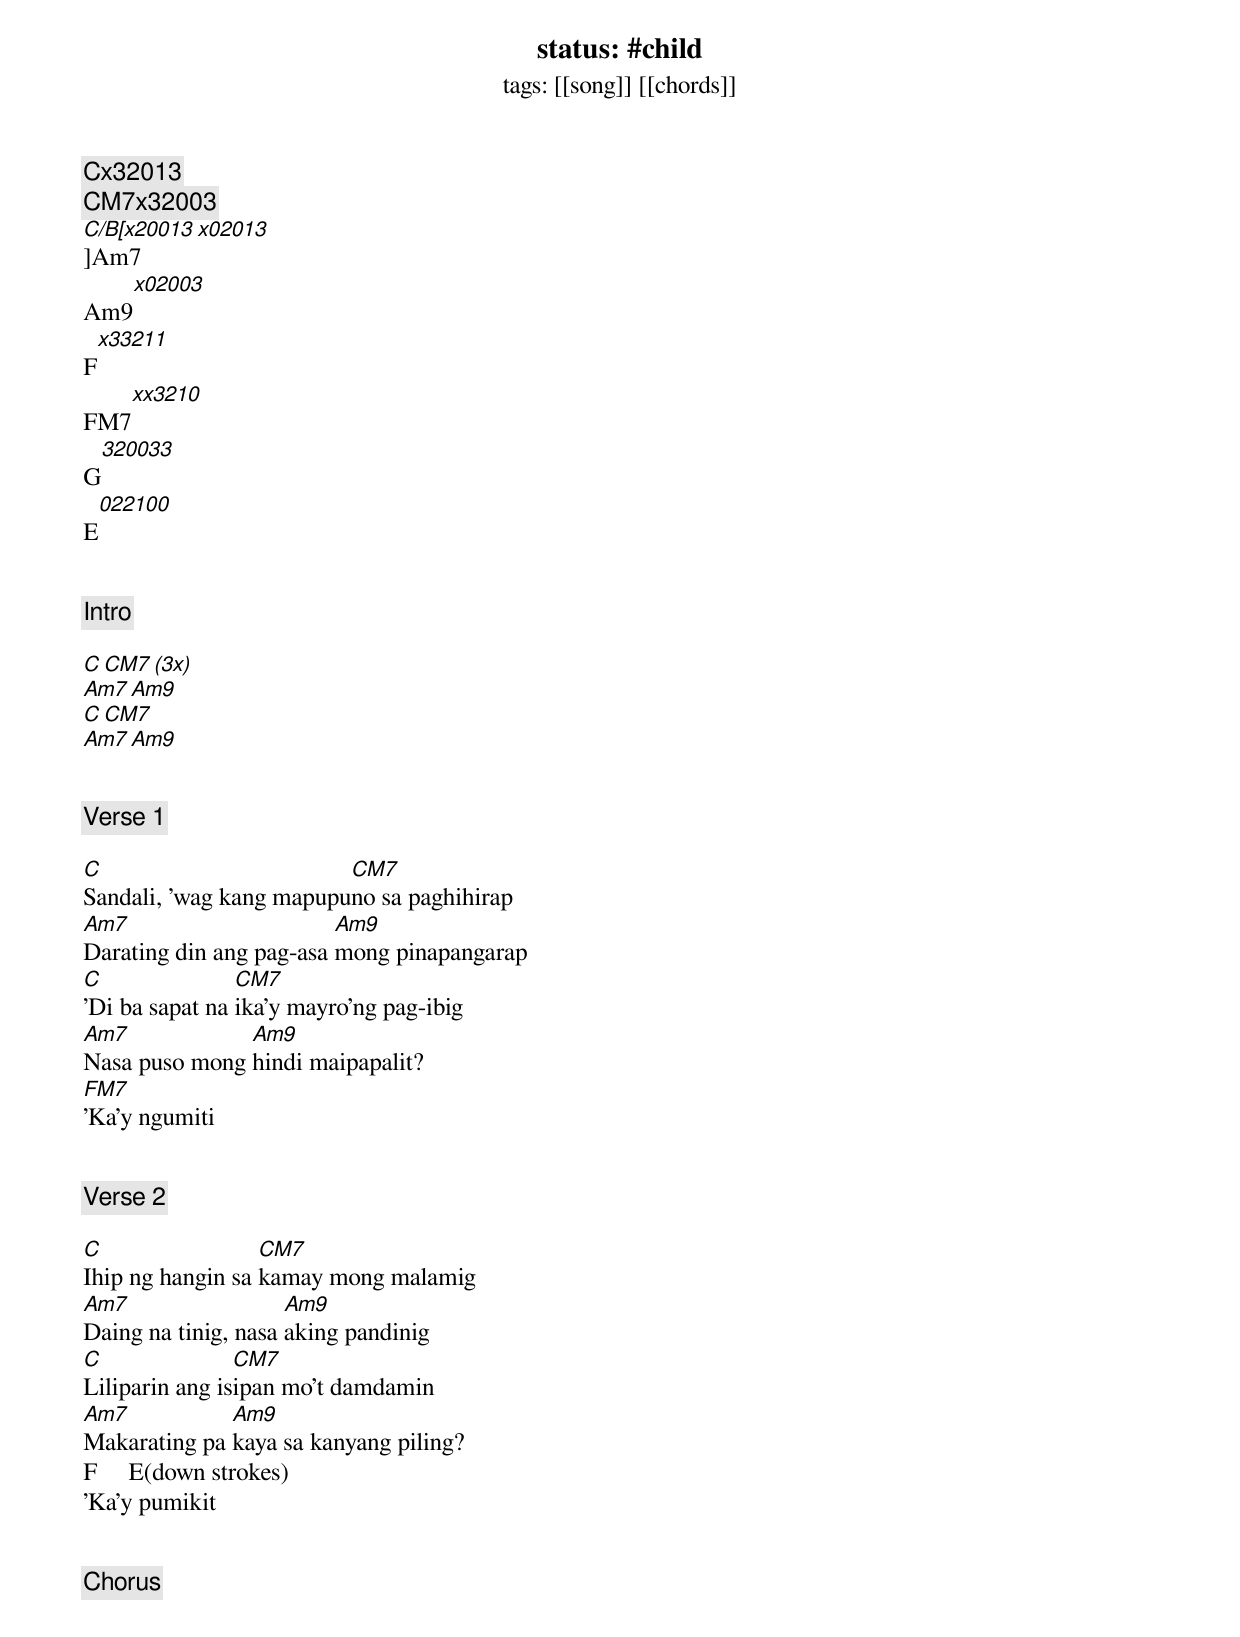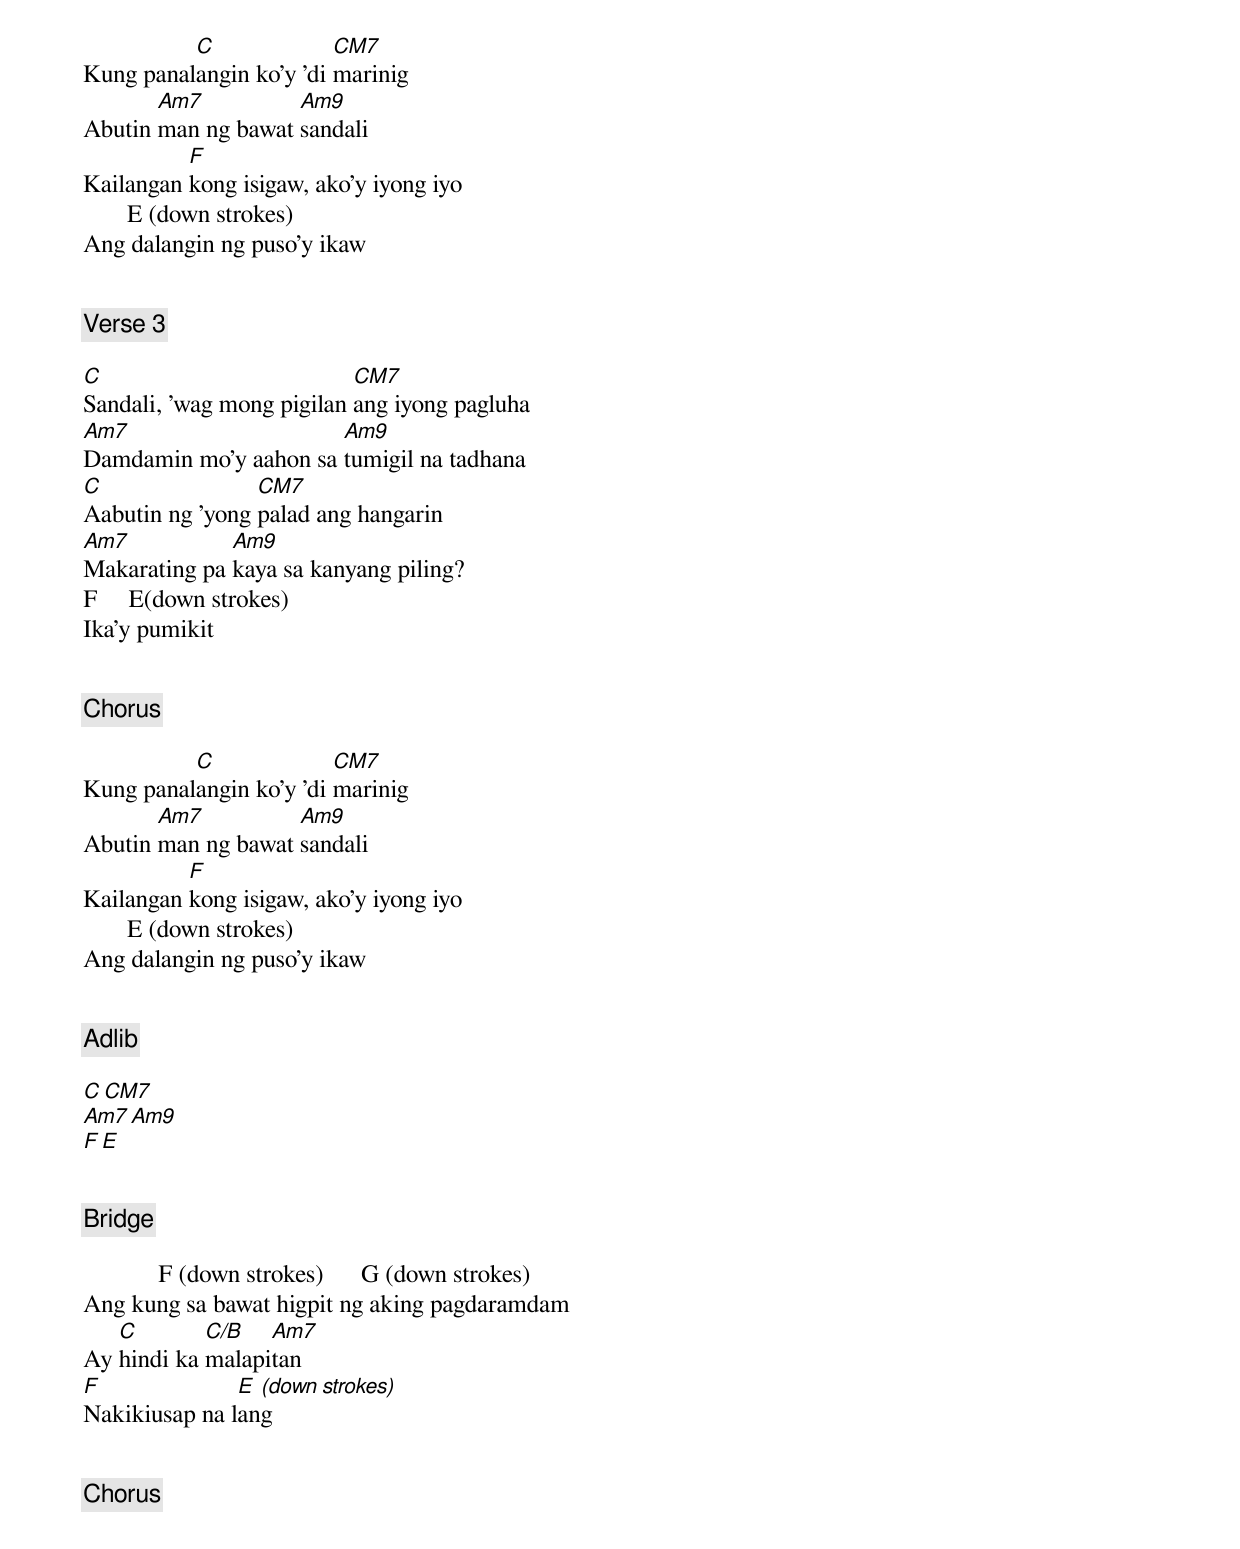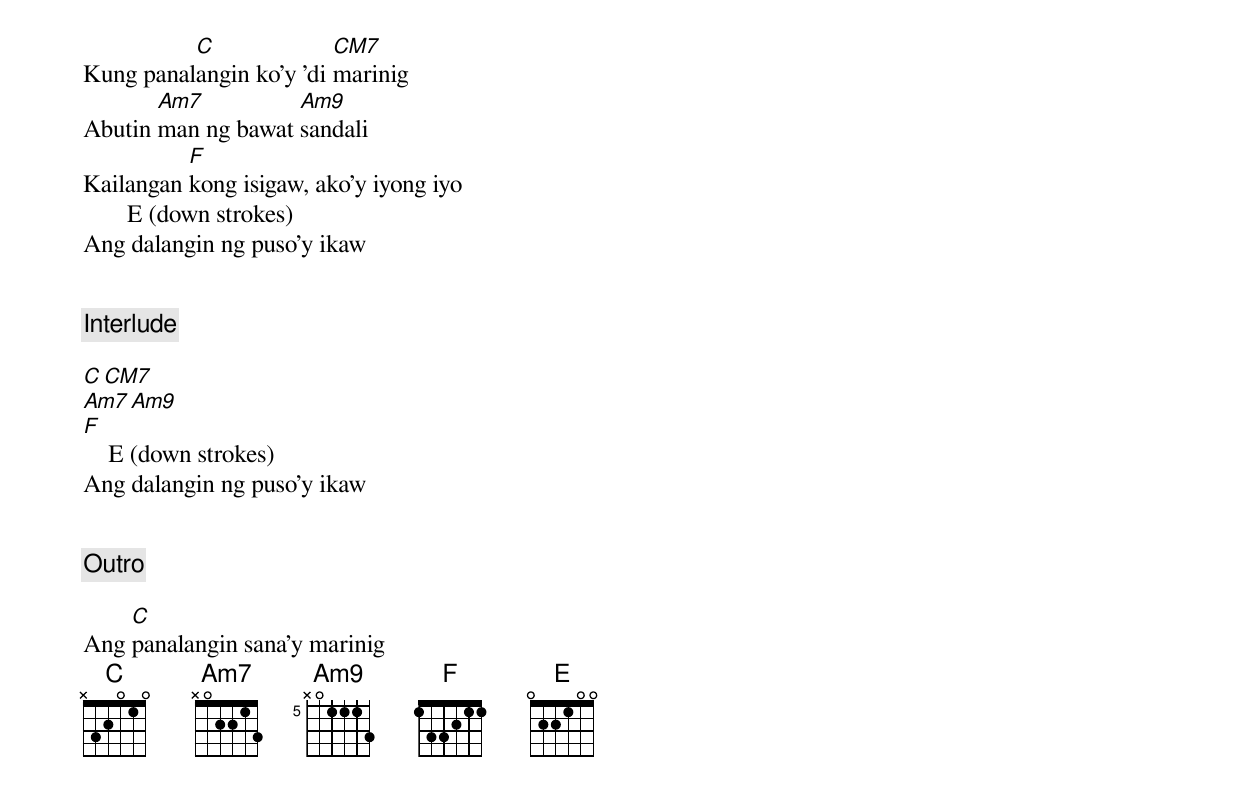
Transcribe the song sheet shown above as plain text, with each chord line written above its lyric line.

status: #child
tags: [[song]] [[chords]]

C[x32013]
CM7[x32003]
C/B[x20013]
Am7[x02013]
Am9[x02003]
F[x33211]
FM7[xx3210]
G[320033]
E[022100]


[Intro]

C CM7 (3x)
Am7 Am9
C CM7
Am7 Am9


[Verse 1]

C                        CM7
Sandali, 'wag kang mapupuno sa paghihirap
Am7                      Am9
Darating din ang pag-asa mong pinapangarap
C               CM7
'Di ba sapat na ika'y mayro'ng pag-ibig
Am7            Am9
Nasa puso mong hindi maipapalit?
FM7
'Ka'y ngumiti


[Verse 2]

C                 CM7
Ihip ng hangin sa kamay mong malamig
Am7                  Am9
Daing na tinig, nasa aking pandinig
C               CM7
Liliparin ang isipan mo't damdamin
Am7           Am9
Makarating pa kaya sa kanyang piling?
F     E(down strokes)
'Ka'y pumikit


[Chorus]

          C              CM7
Kung panalangin ko'y 'di marinig
       Am7          Am9
Abutin man ng bawat sandali
          F
Kailangan kong isigaw, ako'y iyong iyo
       E (down strokes)
Ang dalangin ng puso'y ikaw


[Verse 3]

C                          CM7
Sandali, 'wag mong pigilan ang iyong pagluha
Am7                    Am9
Damdamin mo'y aahon sa tumigil na tadhana
C                CM7
Aabutin ng 'yong palad ang hangarin
Am7           Am9
Makarating pa kaya sa kanyang piling?
F     E(down strokes)
Ika'y pumikit


[Chorus]

          C              CM7
Kung panalangin ko'y 'di marinig
       Am7          Am9
Abutin man ng bawat sandali
          F
Kailangan kong isigaw, ako'y iyong iyo
       E (down strokes)
Ang dalangin ng puso'y ikaw


[Adlib]

C CM7
Am7 Am9
F E


[Bridge]

            F (down strokes)      G (down strokes)
Ang kung sa bawat higpit ng aking pagdaramdam
   C        C/B   Am7
Ay hindi ka malapitan
F              E (down strokes)
Nakikiusap na lang


[Chorus]

          C              CM7
Kung panalangin ko'y 'di marinig
       Am7          Am9
Abutin man ng bawat sandali
          F
Kailangan kong isigaw, ako'y iyong iyo
       E (down strokes)
Ang dalangin ng puso'y ikaw


[Interlude]

C CM7
Am7 Am9
F
    E (down strokes)
Ang dalangin ng puso'y ikaw


[Outro]

    C
Ang panalangin sana'y marinig
